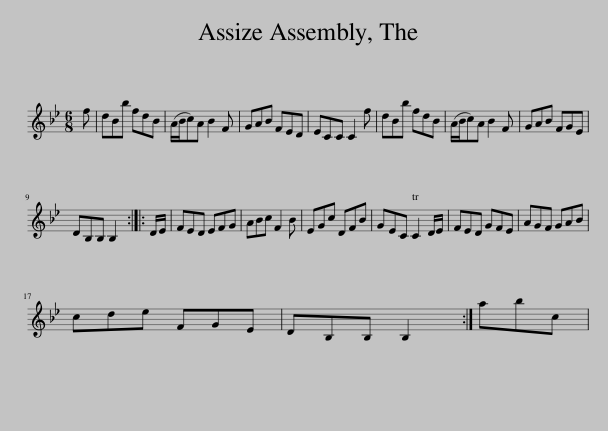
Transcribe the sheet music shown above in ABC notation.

X:1
L:1/8
M:6/8
I:linebreak $
K:Bb
V:1 treble
V:1
 f | dBb fdB | (A/B/c)A B2 F | GAB FED | ECC C2 f | %5
 dBb fdB | (A/B/c)A B2 F | GAB FGE |$ DB,B, B,2 :: D/E/ | %10
 FED EFG | ABc F2 B | EGc DFB | GEC C2 D/E/ | FED GFE | %15
 AGF GAB |$ cde FGE | DB,B, B,2 :| abc | %19
